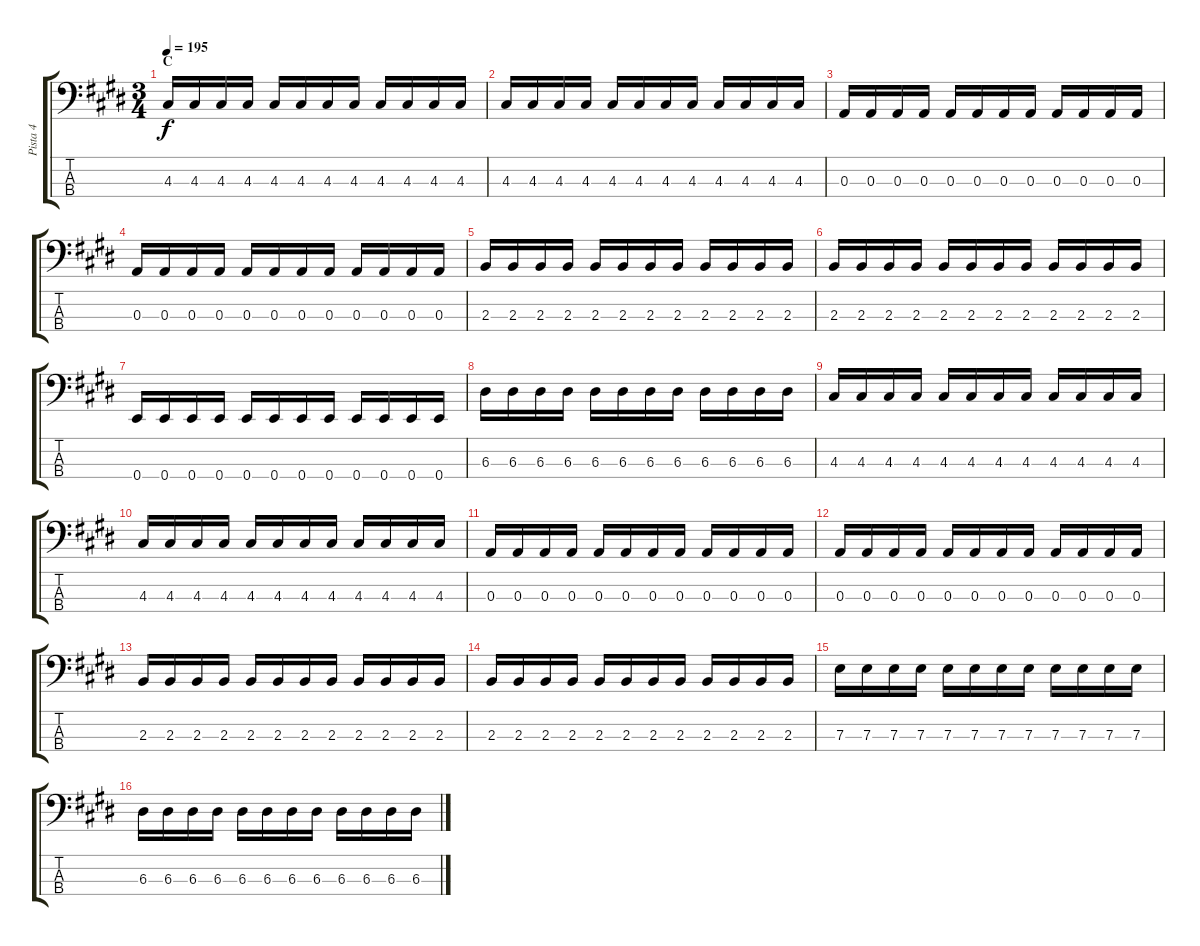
\track ("Pista 4" "Pista 4") {instrument electricbasspick}
\staff {score tabs}
\tuning (G2 D2 A1 E1) {hide}
\ts (3 4)
\section ("" "C")
\tempo 195
\clef f4
\ks e
4.3.16{dy f} 4.3.16 4.3.16 4.3.16 4.3.16 4.3.16 4.3.16 4.3.16 4.3.16 4.3.16 4.3.16 4.3.16 |
4.3.16 4.3.16 4.3.16 4.3.16 4.3.16 4.3.16 4.3.16 4.3.16 4.3.16 4.3.16 4.3.16 4.3.16 |
0.3.16 0.3.16 0.3.16 0.3.16 0.3.16 0.3.16 0.3.16 0.3.16 0.3.16 0.3.16 0.3.16 0.3.16 |
0.3.16 0.3.16 0.3.16 0.3.16 0.3.16 0.3.16 0.3.16 0.3.16 0.3.16 0.3.16 0.3.16 0.3.16 |
2.3.16 2.3.16 2.3.16 2.3.16 2.3.16 2.3.16 2.3.16 2.3.16 2.3.16 2.3.16 2.3.16 2.3.16 |
2.3.16 2.3.16 2.3.16 2.3.16 2.3.16 2.3.16 2.3.16 2.3.16 2.3.16 2.3.16 2.3.16 2.3.16 |
0.4.16 0.4.16 0.4.16 0.4.16 0.4.16 0.4.16 0.4.16 0.4.16 0.4.16 0.4.16 0.4.16 0.4.16 |
6.3.16 6.3.16 6.3.16 6.3.16 6.3.16 6.3.16 6.3.16 6.3.16 6.3.16 6.3.16 6.3.16 6.3.16 |
4.3.16 4.3.16 4.3.16 4.3.16 4.3.16 4.3.16 4.3.16 4.3.16 4.3.16 4.3.16 4.3.16 4.3.16 |
4.3.16 4.3.16 4.3.16 4.3.16 4.3.16 4.3.16 4.3.16 4.3.16 4.3.16 4.3.16 4.3.16 4.3.16 |
0.3.16 0.3.16 0.3.16 0.3.16 0.3.16 0.3.16 0.3.16 0.3.16 0.3.16 0.3.16 0.3.16 0.3.16 |
0.3.16 0.3.16 0.3.16 0.3.16 0.3.16 0.3.16 0.3.16 0.3.16 0.3.16 0.3.16 0.3.16 0.3.16 |
2.3.16 2.3.16 2.3.16 2.3.16 2.3.16 2.3.16 2.3.16 2.3.16 2.3.16 2.3.16 2.3.16 2.3.16 |
2.3.16 2.3.16 2.3.16 2.3.16 2.3.16 2.3.16 2.3.16 2.3.16 2.3.16 2.3.16 2.3.16 2.3.16 |
7.3.16 7.3.16 7.3.16 7.3.16 7.3.16 7.3.16 7.3.16 7.3.16 7.3.16 7.3.16 7.3.16 7.3.16 |
6.3.16 6.3.16 6.3.16 6.3.16 6.3.16 6.3.16 6.3.16 6.3.16 6.3.16 6.3.16 6.3.16 6.3.16
